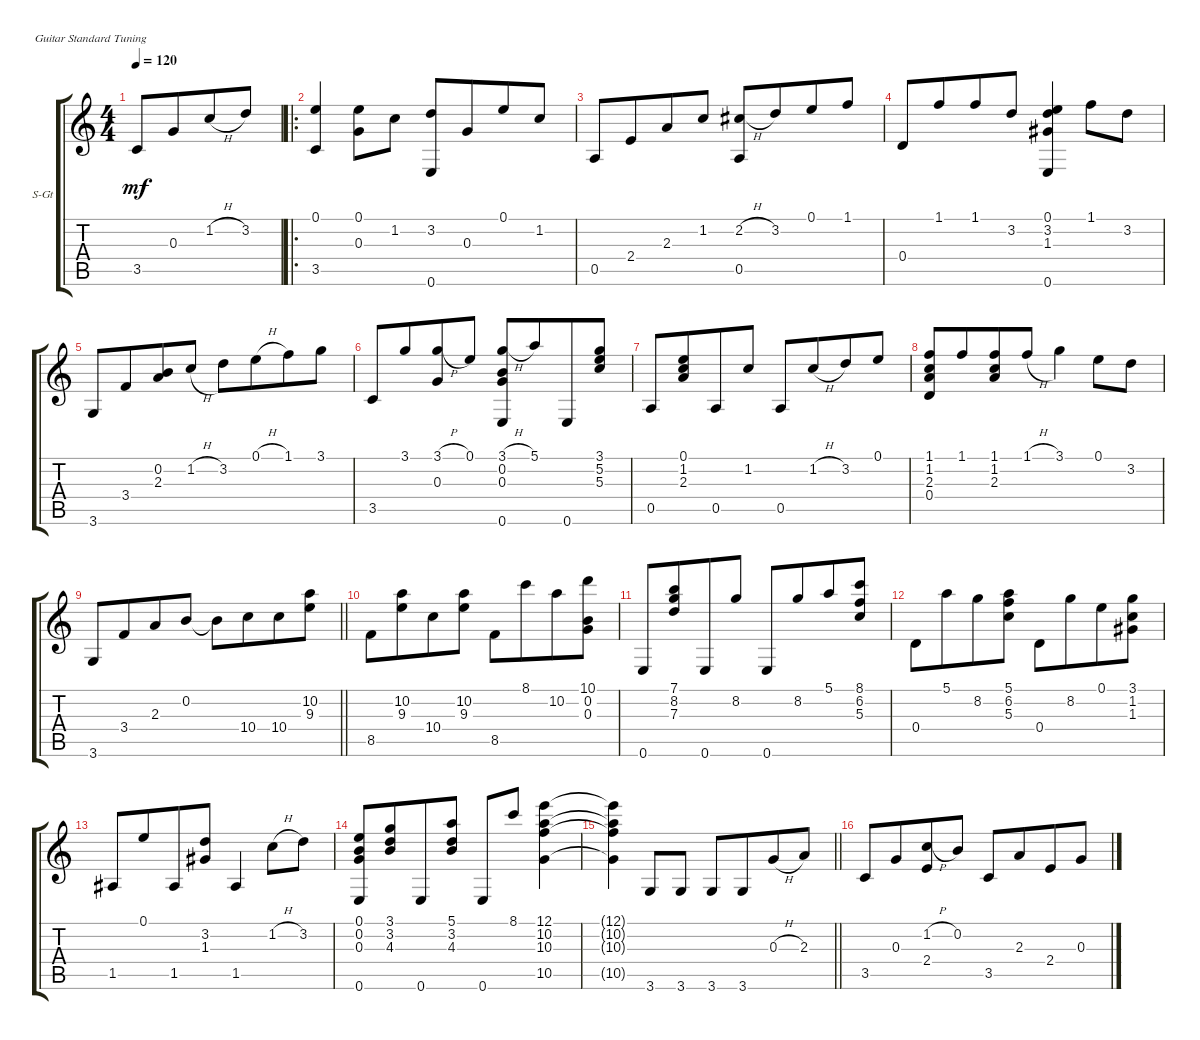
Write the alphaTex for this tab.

\defaultSystemsLayout 4
\bracketExtendMode groupsimilarinstruments
\firstSystemTrackNameOrientation horizontal
\otherSystemsTrackNameOrientation horizontal
\track ("Steel Guitar" "S-Gt") {instrument acousticguitarsteel}
\staff {score tabs}
\tuning (E4 B3 G3 D3 A2 E2)
\ts (4 4)
\ac
\tempo 120
\clef g2
\ks c
3.5.8{dy mf instrument acousticguitarsteel} 0.3.8{beam merge} 1.2{h}.8 3.2.8 |
\ro
(3.5 0.1).4 (0.1 0.3).8 1.2.8 (0.6 3.2).8 0.3.8{beam merge} 0.1.8 1.2.8 |
0.5.8 2.4.8{beam merge} 2.3.8 1.2.8 (2.2{h} 0.5).8 3.2.8{beam merge} 0.1.8 1.1.8 |
0.4.8 1.1.8{beam merge} 1.1.8 3.2.8 (0.6 1.3 3.2 0.1).4 1.1.8 3.2.8 |
3.6.8 3.4.8{beam merge} (2.3 0.2).8 1.2{h}.8 3.2.8 0.1{h}.8{beam merge} 1.1.8 3.1.8 |
3.5.8 3.1.8{beam merge} (0.3 3.1{h}).8 0.1.8 (0.6 0.3 0.2 3.1{h}).8 5.1.8{beam merge} 0.6.8 (5.3 5.2 3.1).8 |
0.5.8 (1.2 2.3 0.1).8{beam merge} 0.5.8 1.2.8 0.5.8 1.2{h}.8{beam merge} 3.2.8 0.1.8 |
(0.4 2.3 1.2 1.1).8 1.1.8{beam merge} (2.3 1.2 1.1).8 1.1{h}.8 3.1.4 0.1.8 3.2.8 |
\barLineRight lightlight
3.6.8 3.4.8{beam merge} 2.3.8 0.2.8 0.2{t}.8 10.4.8{beam merge} 10.4.8 (9.3 10.2).8 |
8.5.8 (10.2 9.3).8{beam merge} 10.4.8 (10.2 9.3).8 8.5.8 8.1.8{beam merge} 10.2.8 (10.1 0.2 0.3).8 |
0.6.8 (7.1 8.2 7.3).8{beam merge} 0.6.8 8.2.8 0.6.8 8.2.8{beam merge} 5.1.8 (8.1 6.2 5.3).8 |
0.4.8 5.1.8{beam merge} 8.2.8 (5.1 6.2 5.3).8 0.4.8 8.2.8{beam merge} 0.1.8 (3.1 1.2 1.3).8 |
1.5.8 0.1.8{beam merge} 1.5.8 (3.2 1.3).8 1.5.4 1.2{h}.8 3.2.8 |
(0.6 0.3 0.2 0.1).8 (4.3 3.2 3.1).8{beam merge} 0.6.8 (5.1 3.2 4.3).8 0.6.8 8.1.8 (12.1 10.2 10.3 10.5).4 |
\barLineRight lightlight
(12.1{t} 10.2{t} 10.3{t} 10.5{t}).4 3.6.8 3.6.8 3.6.8 3.6.8{beam merge} 0.3{h}.8 2.3.8 |
3.5.8 0.3.8{beam merge} (1.2{h} 2.4).8 0.2.8 3.5.8 2.3.8{beam merge} 2.4.8 0.3.8
